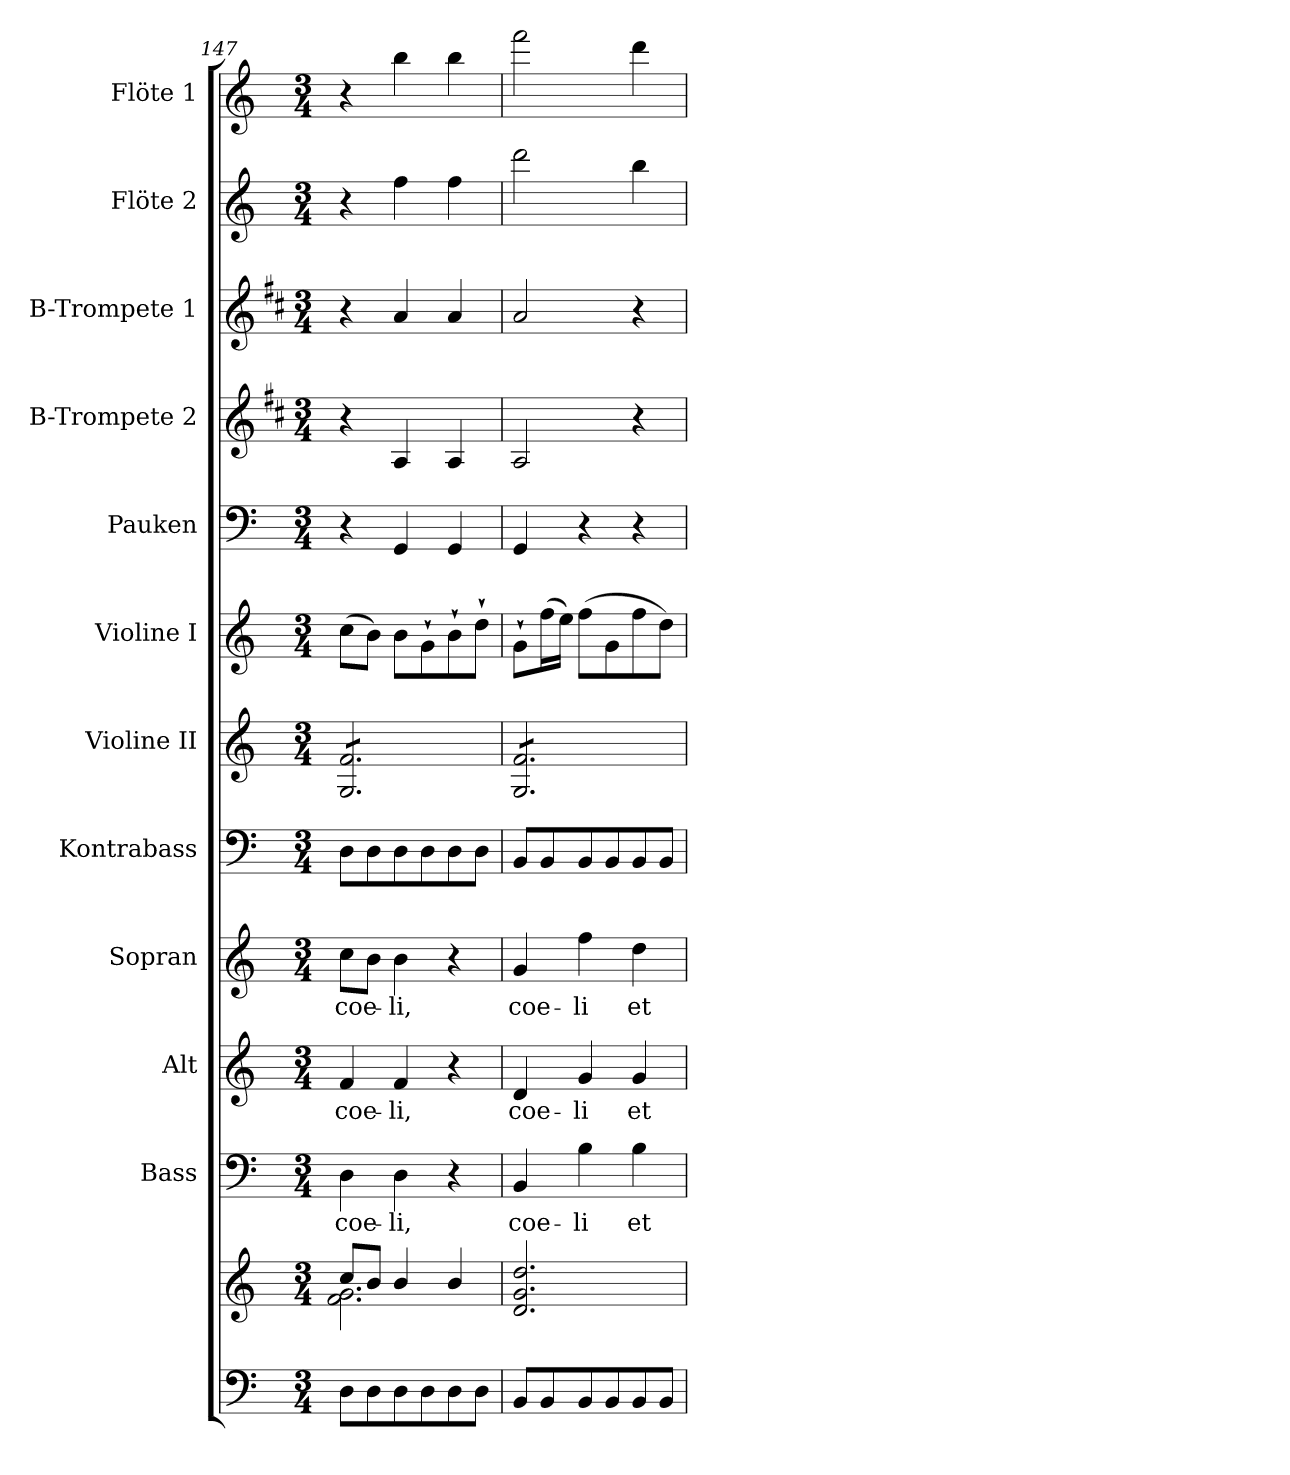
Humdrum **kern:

**kern	**kern	**kern	**text	**kern	**text	**kern	**text	**kern	**kern	**kern	**kern	**kern	**kern	**kern	**kern
*part12	*part12	*part11	*part11	*part10	*part10	*part9	*part9	*part8	*part7	*part6	*part5	*part4	*part3	*part2	*part1
*staff13	*staff12	*staff11	*staff11	*staff10	*staff10	*staff9	*staff9	*staff8	*staff7	*staff6	*staff5	*staff4	*staff3	*staff2	*staff1
*	*	*I"Bass	*	*I"Alt	*	*I"Sopran	*	*I"Kontrabass	*I"Violine II	*I"Violine I	*I"Pauken	*I"B-Trompete 2	*I"B-Trompete 1	*I"Flöte 2	*I"Flöte 1
*	*	*I'B.	*	*I'A.	*	*I'S.	*	*I'Kb.	*I'Vl. II	*I'Vl. I	*I'Pk.	*I'B Trp. 2	*I'B Trp. 1	*I'Fl. 2	*I'Fl. 1
*clefF4	*clefG2	*clefF4	*	*clefG2	*	*clefG2	*	*clefF4	*clefG2	*clefG2	*clefF4	*clefG2	*clefG2	*clefG2	*clefG2
*	*	*	*	*	*	*	*	*ITrd7c12	*	*	*	*ITrd1c2	*ITrd1c2	*	*
*k[]	*k[]	*k[]	*	*k[]	*	*k[]	*	*k[]	*k[]	*k[]	*k[]	*k[]	*k[]	*k[]	*k[]
*C:	*C:	*C:	*	*C:	*	*C:	*	*C:	*C:	*C:	*C:	*C:	*C:	*C:	*C:
*M3/4	*M3/4	*M3/4	*	*M3/4	*	*M3/4	*	*M3/4	*M3/4	*M3/4	*M3/4	*M3/4	*M3/4	*M3/4	*M3/4
=147	=147	=147	=147	=147	=147	=147	=147	=147	=147	=147	=147	=147	=147	=147	=147
*	*^	*	*	*	*	*	*	*	*	*	*	*	*	*	*
!	!	!	!	!LO:LY:b	!	!LO:LY:b	!	!LO:LY:b	!	!	!	!	!	!	!	!
*	*	*	*	*	*	*	*	*	*	*tremolo	*	*	*	*	*	*
8D\L	8cc/L	2.f\ 2.g\	4D\	coe-	4f/	coe-	8cc\L	coe-	8DD\L	8G/ 8f/L	(>8cc\L	4r	4r	4r	4r	4r
8D\	8b/J	.	.	.	.	.	8b\J	.	8DD\	8G/ 8f/	8b\J)	.	.	.	.	.
!	!	!	!	!LO:LY:b	!	!LO:LY:b	!	!LO:LY:b	!	!	!	!	!	!	!	!
8D\	4b/	.	4D\	-li,	4f/	-li,	4b\	-li,	8DD\	8G/ 8f/	8b\L	4GG/	4G/	4g/	4ff\	4bb\
8D\	.	.	.	.	.	.	.	.	8DD\	8G/ 8f/	8g`>\	.	.	.	.	.
8D\	4b/	.	4r	.	4r	.	4r	.	8DD\	8G/ 8f/	8b`>\	4GG/	4G/	4g/	4ff\	4bb\
8D\J	.	.	.	.	.	.	.	.	8DD\J	8G/ 8f/J	8dd`>\J	.	.	.	.	.
*	*v	*v	*	*	*	*	*	*	*	*	*	*	*	*	*	*
!!LO:PB:g=z
=148	=148	=148	=148	=148	=148	=148	=148	=148	=148	=148	=148	=148	=148	=148	=148
!	!	!	!LO:LY:b	!	!LO:LY:b	!	!LO:LY:b	!	!	!	!	!	!	!	!
8BB/L	2.d/ 2.g/ 2.dd/	4BB/	coe-	4d/	coe-	4g/	coe-	8BBB/L	8G/ 8f/L	8g`>\L	4GG/	2G/	2g/	2ddd\	2fff\
8BB/	.	.	.	.	.	.	.	8BBB/	8G/ 8f/	(>16ff\L	.	.	.	.	.
.	.	.	.	.	.	.	.	.	.	16ee\JJ)	.	.	.	.	.
!	!	!	!LO:LY:b	!	!LO:LY:b	!	!LO:LY:b	!	!	!	!	!	!	!	!
8BB/	.	4B\	-li	4g/	-li	4ff\	-li	8BBB/	8G/ 8f/	(>8ff\L	4r	.	.	.	.
8BB/	.	.	.	.	.	.	.	8BBB/	8G/ 8f/	8g\	.	.	.	.	.
!	!	!	!LO:LY:b	!	!LO:LY:b	!	!LO:LY:b	!	!	!	!	!	!	!	!
8BB/	.	4B\	et	4g/	et	4dd\	et	8BBB/	8G/ 8f/	8ff\	4r	4r	4r	4bb\	4ddd\
8BB/J	.	.	.	.	.	.	.	8BBB/J	8G/ 8f/J	8dd\J)	.	.	.	.	.
*	*	*	*	*	*	*	*	*	*Xtremolo	*	*	*	*	*	*
=	=	=	=	=	=	=	=	=	=	=	=	=	=	=	=
*-	*-	*-	*-	*-	*-	*-	*-	*-	*-	*-	*-	*-	*-	*-	*-
